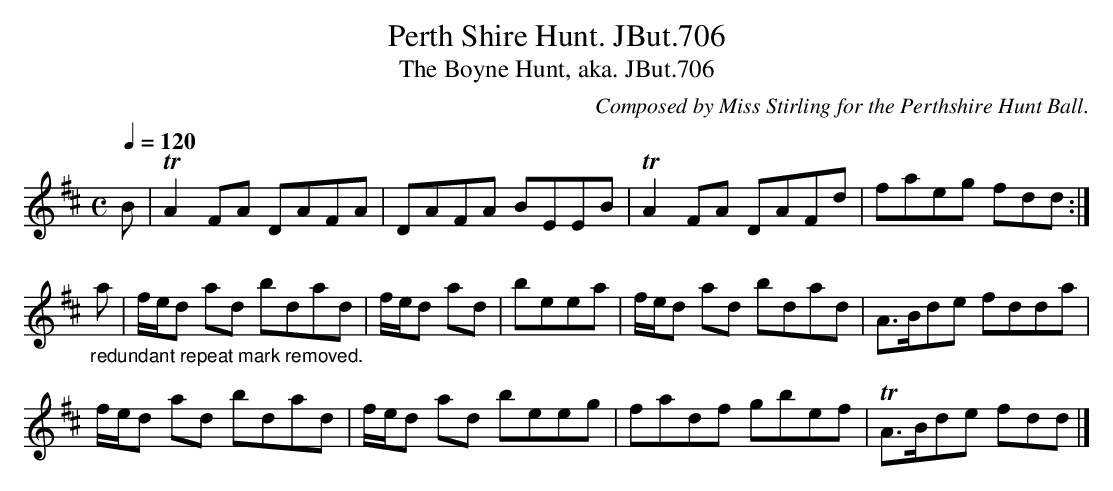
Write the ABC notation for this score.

X:1
T:Perth Shire Hunt. JBut.706
T:Boyne Hunt, aka. JBut.706, The
C:Composed by Miss Stirling for the Perthshire Hunt Ball.
M:C
L:1/8
Q:1/4=120
K:D
B|TA2FA DAFA|DAFA BEEB|TA2 FA DAFd|faeg fdd:|
"_redundant repeat mark removed."a|f/e/d ad bdad|f/e/d ad |  beea|f/e/d ad bdad|A>Bde fdda|
f/e/d ad bdad|f/e/d ad beeg|fadf gbef|TA>Bde fdd|]
